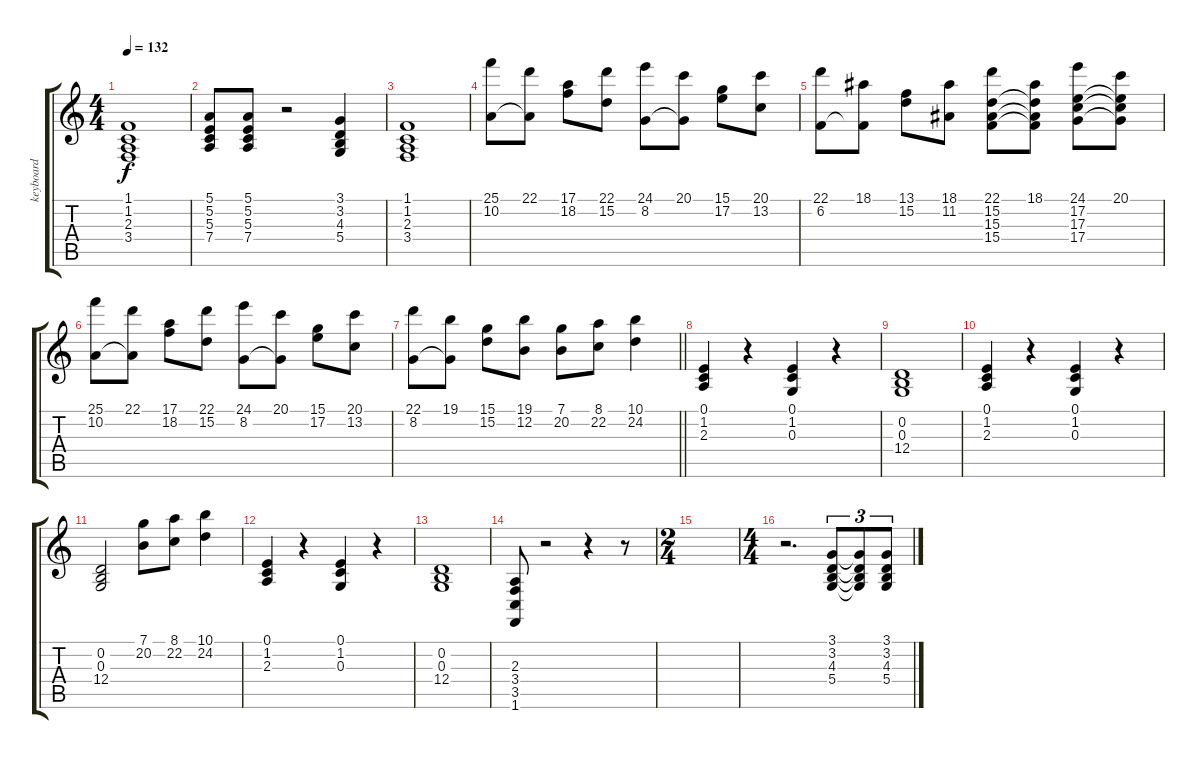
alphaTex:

\track ("keyboard" "keyboard") {instrument acousticgrandpiano}
\staff {score tabs}
\tuning (E4 B3 G3 D3 A2 E2) {hide}
\ts (4 4)
\tempo 132
\clef g2
\ks c
(1.1 1.2 2.3 3.4).1{dy f} |
(5.1 5.2 5.3 7.4).8 (5.1 5.2 5.3 7.4).8 r.2 (3.1 3.2 4.3 5.4).4 |
(1.1 1.2 2.3 3.4).1 |
(25.1 10.2).8 (22.1 10.2{t}).8 (17.1 18.2).8 (22.1 15.2).8 (24.1 8.2).8 (20.1 8.2{t}).8 (15.1 17.2).8 (20.1 13.2).8 |
(22.1 6.2).8 (18.1 6.2{t}).8 (13.1 15.2).8 (18.1 11.2).8 (22.1 15.2 15.3 15.4).8 (18.1 15.2{t} 15.3{t} 15.4{t}).8 (24.1 17.2 17.3 17.4).8 (20.1 17.2{t} 17.3{t} 17.4{t}).8 |
(25.1 10.2).8 (22.1 10.2{t}).8 (17.1 18.2).8 (22.1 15.2).8 (24.1 8.2).8 (20.1 8.2{t}).8 (15.1 17.2).8 (20.1 13.2).8 |
\barLineRight lightlight
(22.1 8.2).8 (19.1 8.2{t}).8 (15.1 15.2).8 (19.1 12.2).8 (7.1 20.2).8 (8.1 22.2).8 (10.1 24.2).4 |
(0.1 1.2 2.3).4 r.4 (0.1 1.2 0.3).4 r.4 |
(0.2 0.3 12.4).1 |
(0.1 1.2 2.3).4 r.4 (0.1 1.2 0.3).4 r.4 |
(0.2 0.3 12.4).2 (7.1 20.2).8 (8.1 22.2).8 (10.1 24.2).4 |
(0.1 1.2 2.3).4 r.4 (0.1 1.2 0.3).4 r.4 |
(0.2 0.3 12.4).1 |
(2.3 3.4 3.5 1.6).8 r.2 r.4 r.8 |
\ts (2 4)
|
\ts (4 4)
r.2{d instrument honkytonkpiano} (3.1 3.2 4.3 5.4).8{tu (3 2)} (3.1{t} 3.2{t} 4.3{t} 5.4{t}).8{tu (3 2)} (3.1 3.2 4.3 5.4).8{tu (3 2)}
